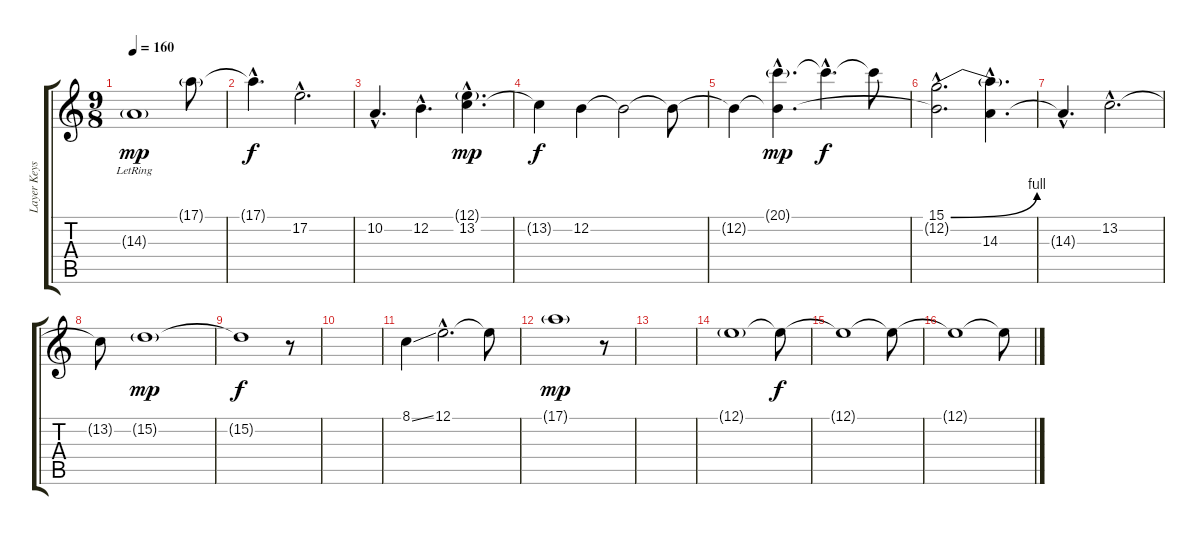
\track ("Layer Keys" "Layer Keys") {instrument pad7halo}
\staff {score tabs}
\tuning (E4 B3 G3 D3 A2 E2) {hide}
\ts (9 8)
\tempo 160
\clef g2
\ks c
14.3{g lr}.1{dy mp volume 13 instrument pad2warm} 17.1{g}.8 |
17.1{hac t}.4{d dy f} 17.2{hac}.2{d} |
10.2{hac}.4{d} 12.2{hac}.4{d} (12.1{g hac} 13.2{hac}).4{d dy mp} |
13.2{t}.4{dy f} 12.2.4 12.2{t}.2 12.2{t}.8 |
12.2{t}.4 (20.1{g hac} 12.2{hac t}).4{d dy mp} 20.1{hac t}.4{d dy f} 20.1{t}.8 |
(15.1{be (bend 0 0 60 4) hac} 12.2{hac t}).2{d} (15.1{hac t} 14.3{hac}).4{d} |
14.3{hac t}.4{d} 13.2{hac}.2{d} |
13.2{t}.8 15.2{g}.1{dy mp} |
15.2{t}.1{dy f} r.8 |
|
8.1{ss}.4 12.1{hac}.2{d} 12.1{t}.8 |
17.1{g}.1{dy mp} r.8 |
|
12.1{g}.1 12.1{t}.8{dy f} |
12.1{t}.1 12.1{t}.8 |
12.1{t}.1 12.1{t}.8
